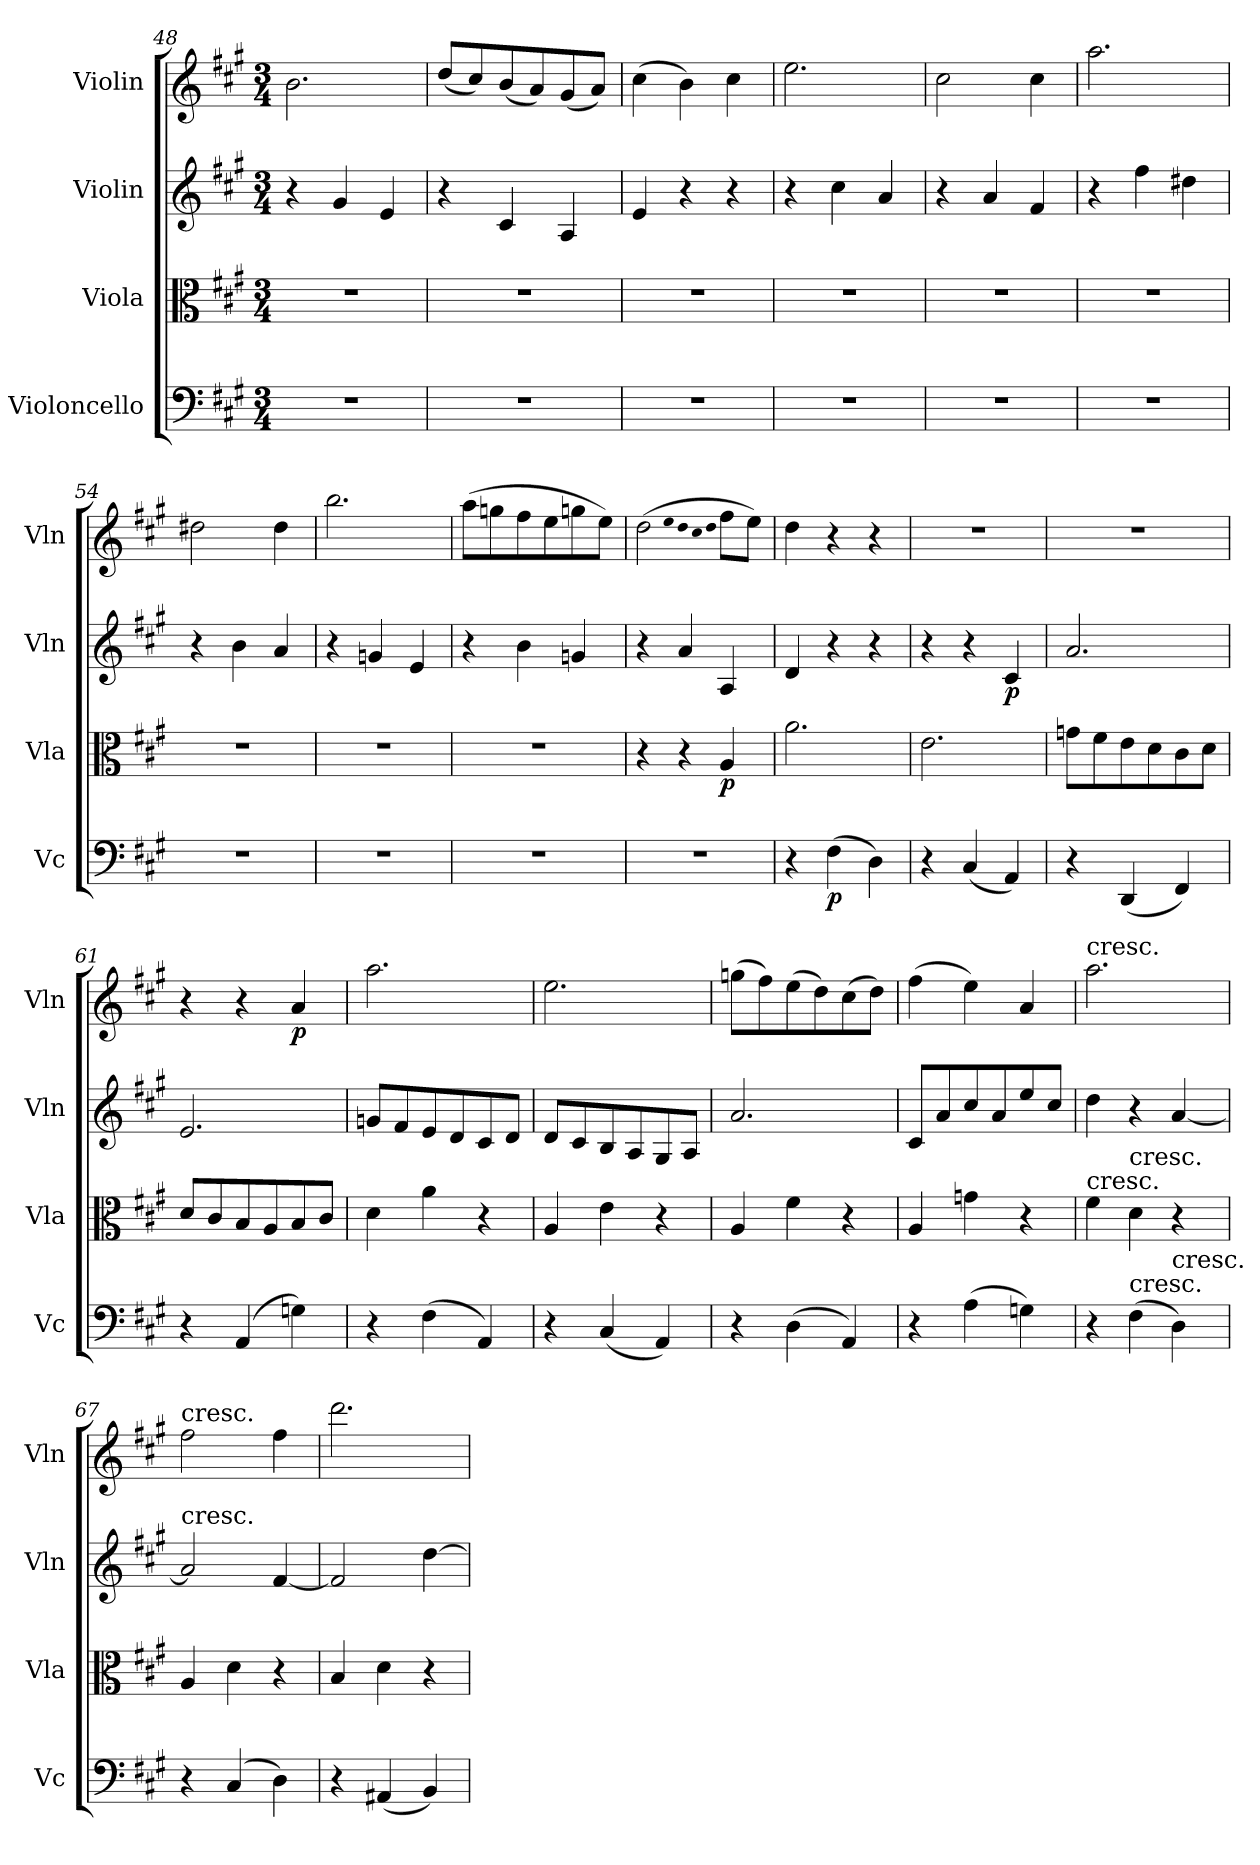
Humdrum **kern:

**kern	**dynam	**kern	**dynam	**kern	**dynam	**kern	**dynam
*part4	*part4	*part3	*part3	*part2	*part2	*part1	*part1
*staff4	*staff4	*staff3	*staff3	*staff2	*staff2	*staff1	*staff1
*I"Violoncello	*	*I"Viola	*	*I"Violin	*	*I"Violin	*
*I'Vc	*	*I'Vla	*	*I'Vln	*	*I'Vln	*
*clefF4	*	*clefC3	*	*clefG2	*	*clefG2	*
*k[f#c#g#]	*	*k[f#c#g#]	*	*k[f#c#g#]	*	*k[f#c#g#]	*
*A:	*	*A:	*	*A:	*	*A:	*
*M3/4	*	*M3/4	*	*M3/4	*	*M3/4	*
=48	=48	=48	=48	=48	=48	=48	=48
2.r	.	2.r	.	4r	.	2.b\	.
.	.	.	.	4g#/	.	.	.
.	.	.	.	4e/	.	.	.
=49	=49	=49	=49	=49	=49	=49	=49
2.r	.	2.r	.	4r	.	(8dd/L	.
.	.	.	.	.	.	8cc#/)	.
.	.	.	.	4c#/	.	(8b/	.
.	.	.	.	.	.	8a/)	.
.	.	.	.	4A/	.	(8g#/	.
.	.	.	.	.	.	8a/J)	.
=50	=50	=50	=50	=50	=50	=50	=50
2.r	.	2.r	.	4e/	.	(4cc#\	.
.	.	.	.	4r	.	4b\)	.
.	.	.	.	4r	.	4cc#\	.
=51	=51	=51	=51	=51	=51	=51	=51
2.r	.	2.r	.	4r	.	2.ee\	.
.	.	.	.	4cc#\	.	.	.
.	.	.	.	4a/	.	.	.
=52	=52	=52	=52	=52	=52	=52	=52
2.r	.	2.r	.	4r	.	2cc#\	.
.	.	.	.	4a/	.	.	.
.	.	.	.	4f#/	.	4cc#\	.
=53	=53	=53	=53	=53	=53	=53	=53
2.r	.	2.r	.	4r	.	2.aa\	.
.	.	.	.	4ff#\	.	.	.
.	.	.	.	4dd#X\	.	.	.
=54	=54	=54	=54	=54	=54	=54	=54
2.r	.	2.r	.	4r	.	2dd#X\	.
.	.	.	.	4b\	.	.	.
.	.	.	.	4a/	.	4dd#\	.
=55	=55	=55	=55	=55	=55	=55	=55
2.r	.	2.r	.	4r	.	2.bb\	.
.	.	.	.	4gn/	.	.	.
.	.	.	.	4e/	.	.	.
=56	=56	=56	=56	=56	=56	=56	=56
2.r	.	2.r	.	4r	.	(8aa\L	.
.	.	.	.	.	.	8ggn\	.
.	.	.	.	4b\	.	8ff#\	.
.	.	.	.	.	.	8ee\	.
.	.	.	.	4gn/	.	8ggn\	.
.	.	.	.	.	.	8ee\J)	.
=57	=57	=57	=57	=57	=57	=57	=57
2.r	.	4r	.	4r	.	(2dd\	.
.	.	4r	.	4a/	.	.	.
.	.	.	.	.	.	qee	.
.	.	.	.	.	.	qdd	.
.	.	.	.	.	.	qcc#	.
.	.	.	.	.	.	qdd	.
.	.	4A/	p	4A/	.	8ff#\L	.
.	.	.	.	.	.	8ee\J)	.
=58	=58	=58	=58	=58	=58	=58	=58
4r	.	2.a\	.	4d/	.	4dd\	.
(4F#\	p	.	.	4r	.	4r	.
4D\)	.	.	.	4r	.	4r	.
=59	=59	=59	=59	=59	=59	=59	=59
4r	.	2.e\	.	4r	.	2.r	.
(4C#/	.	.	.	4r	.	.	.
4AA/)	.	.	.	4c#/	p	.	.
=60	=60	=60	=60	=60	=60	=60	=60
4r	.	8gn\L	.	2.a/	.	2.r	.
.	.	8f#\	.	.	.	.	.
(4DD/	.	8e\	.	.	.	.	.
.	.	8d\	.	.	.	.	.
4FF#/)	.	8c#\	.	.	.	.	.
.	.	8d\J	.	.	.	.	.
=61	=61	=61	=61	=61	=61	=61	=61
4r	.	8d/L	.	2.e/	.	4r	.
.	.	8c#/	.	.	.	.	.
(4AA/	.	8B/	.	.	.	4r	.
.	.	8A/	.	.	.	.	.
4Gn\)	.	8B/	.	.	.	4a/	p
.	.	8c#/J	.	.	.	.	.
=62	=62	=62	=62	=62	=62	=62	=62
4r	.	4d\	.	8gn/L	.	2.aa\	.
.	.	.	.	8f#/	.	.	.
(4F#\	.	4a\	.	8e/	.	.	.
.	.	.	.	8d/	.	.	.
4AA/)	.	4r	.	8c#/	.	.	.
.	.	.	.	8d/J	.	.	.
=63	=63	=63	=63	=63	=63	=63	=63
4r	.	4A/	.	8d/L	.	2.ee\	.
.	.	.	.	8c#/	.	.	.
(4C#/	.	4e\	.	8B/	.	.	.
.	.	.	.	8A/	.	.	.
4AA/)	.	4r	.	8G#/	.	.	.
.	.	.	.	8A/J	.	.	.
=64	=64	=64	=64	=64	=64	=64	=64
4r	.	4A/	.	2.a/	.	(8ggn\L	.
.	.	.	.	.	.	8ff#\)	.
(4D\	.	4f#\	.	.	.	(8ee\	.
.	.	.	.	.	.	8dd\)	.
4AA/)	.	4r	.	.	.	(8cc#\	.
.	.	.	.	.	.	8dd\J)	.
=65	=65	=65	=65	=65	=65	=65	=65
4r	.	4A/	.	8c#/L	.	(4ff#\	.
.	.	.	.	8a/	.	.	.
(4A\	.	4gn\	.	8cc#/	.	4ee\)	.
.	.	.	.	8a/	.	.	.
4Gn\)	.	4r	.	8ee/	.	4a/	.
.	.	.	.	8cc#/J	.	.	.
=66	=66	=66	=66	=66	=66	=66	=66
!	!	!	!	!	!	!LO:TX:t=cresc.	!
!	!	!LO:TX:t=cresc.	!	!	!	!	!
4r	.	4f#\	.	4dd\	.	2.aa\	.
!	!	!LO:TX:t=cresc.	!	!	!	!	!
!LO:TX:t=cresc.	!	!	!	!	!	!	!
(4F#\	.	4d\	.	4r	.	.	.
!LO:TX:t=cresc.	!	!	!	!	!	!	!
4D\)	.	4r	.	[4a/	.	.	.
=67	=67	=67	=67	=67	=67	=67	=67
!	!	!	!	!	!	!LO:TX:t=cresc.	!
!	!	!	!	!LO:TX:t=cresc.	!	!	!
4r	.	4A/	.	2a/]	.	2ff#\	.
(4C#/	.	4d\	.	.	.	.	.
4D\)	.	4r	.	[4f#/	.	4ff#\	.
=68	=68	=68	=68	=68	=68	=68	=68
4r	.	4B/	.	2f#/]	.	2.ddd\	.
(4AA#X/	.	4d\	.	.	.	.	.
4BB/)	.	4r	.	[4dd\	.	.	.
=	=	=	=	=	=	=	=
*-	*-	*-	*-	*-	*-	*-	*-
